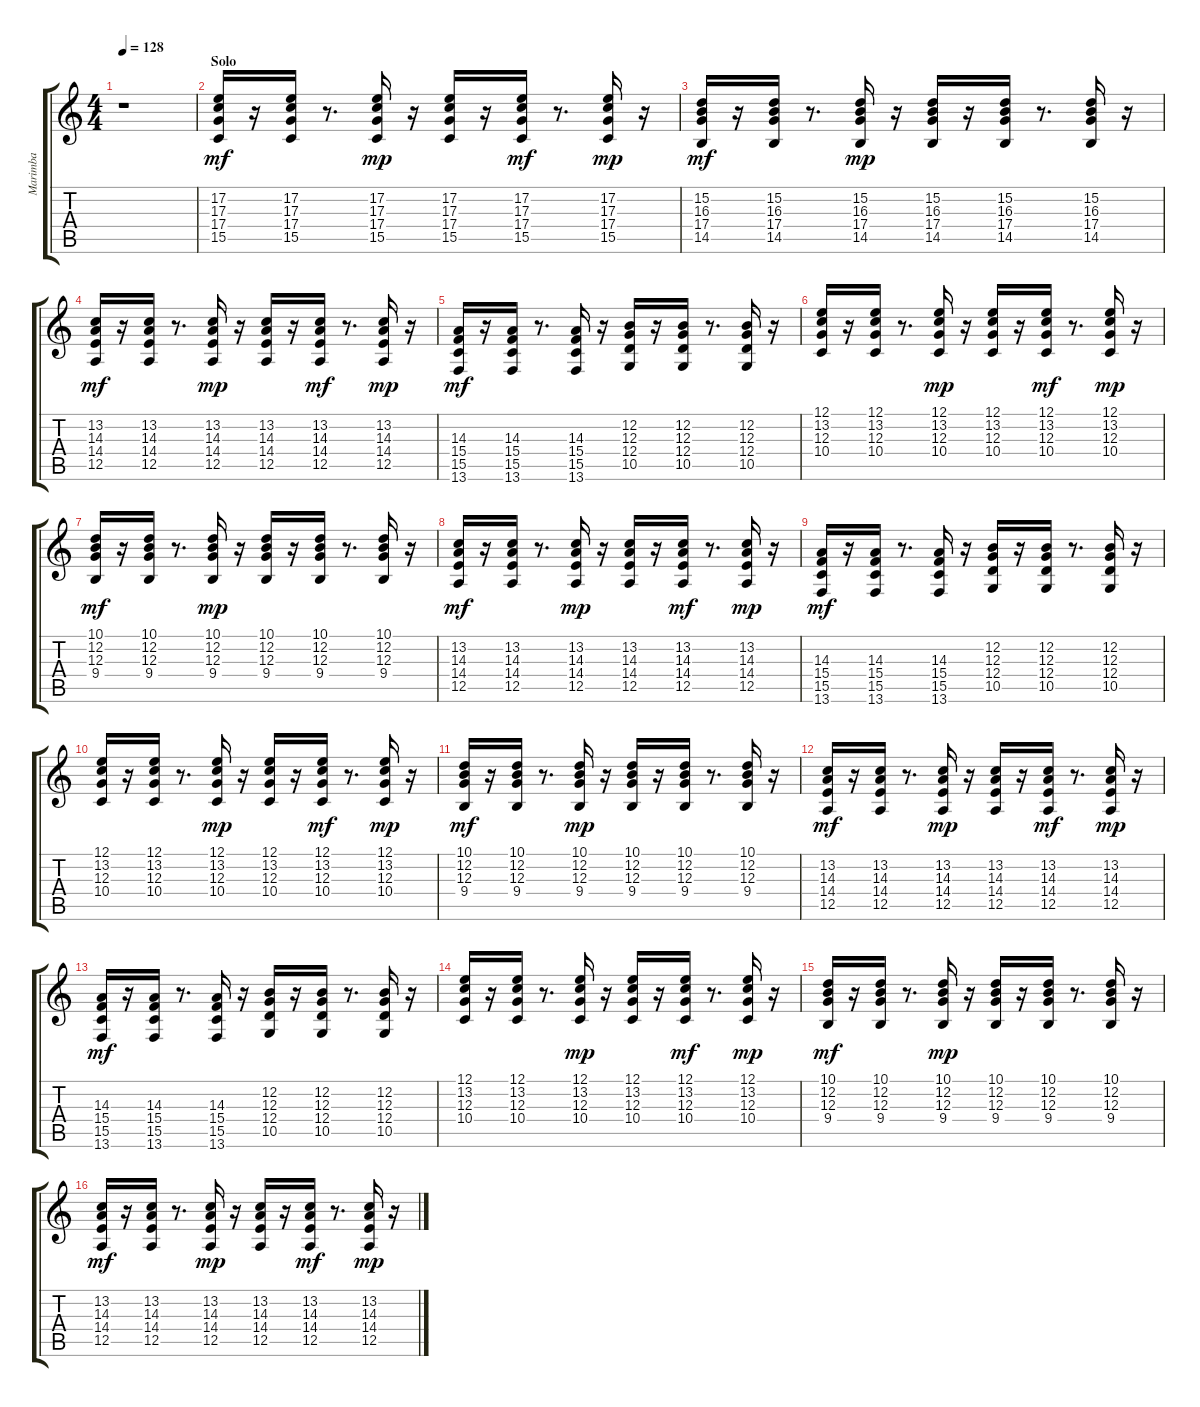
\track ("Marimba" "Marimba") {instrument marimba}
\staff {score tabs}
\tuning (E4 B3 G3 D3 A2 E2) {hide}
\ts (4 4)
\tempo 128
\clef g2
\ks c
r.1{dy mf} |
\section ("" "Solo")
(17.2 17.3 17.4 15.5).16 r.16 (17.2 17.3 17.4 15.5).16 r.8{d} (17.2 17.3 17.4 15.5).16{dy mp} r.16 (17.2 17.3 17.4 15.5).16 r.16 (17.2 17.3 17.4 15.5).16{dy mf} r.8{d} (17.2 17.3 17.4 15.5).16{dy mp} r.16 |
(15.2 16.3 17.4 14.5).16{dy mf} r.16 (15.2 16.3 17.4 14.5).16 r.8{d} (15.2 16.3 17.4 14.5).16{dy mp} r.16 (15.2 16.3 17.4 14.5).16 r.16 (15.2 16.3 17.4 14.5).16 r.8{d} (15.2 16.3 17.4 14.5).16 r.16 |
(13.2 14.3 14.4 12.5).16{dy mf} r.16 (13.2 14.3 14.4 12.5).16 r.8{d} (13.2 14.3 14.4 12.5).16{dy mp} r.16 (13.2 14.3 14.4 12.5).16 r.16 (13.2 14.3 14.4 12.5).16{dy mf} r.8{d} (13.2 14.3 14.4 12.5).16{dy mp} r.16 |
(14.3 15.4 15.5 13.6).16{dy mf} r.16 (14.3 15.4 15.5 13.6).16 r.8{d} (14.3 15.4 15.5 13.6).16 r.16 (12.2 12.3 12.4 10.5).16 r.16 (12.2 12.3 12.4 10.5).16 r.8{d} (12.2 12.3 12.4 10.5).16 r.16 |
(12.1 13.2 12.3 10.4).16 r.16 (12.1 13.2 12.3 10.4).16 r.8{d} (12.1 13.2 12.3 10.4).16{dy mp} r.16 (12.1 13.2 12.3 10.4).16 r.16 (12.1 13.2 12.3 10.4).16{dy mf} r.8{d} (12.1 13.2 12.3 10.4).16{dy mp} r.16 |
(10.1 12.2 12.3 9.4).16{dy mf} r.16 (10.1 12.2 12.3 9.4).16 r.8{d} (10.1 12.2 12.3 9.4).16{dy mp} r.16 (10.1 12.2 12.3 9.4).16 r.16 (10.1 12.2 12.3 9.4).16 r.8{d} (10.1 12.2 12.3 9.4).16 r.16 |
(13.2 14.3 14.4 12.5).16{dy mf} r.16 (13.2 14.3 14.4 12.5).16 r.8{d} (13.2 14.3 14.4 12.5).16{dy mp} r.16 (13.2 14.3 14.4 12.5).16 r.16 (13.2 14.3 14.4 12.5).16{dy mf} r.8{d} (13.2 14.3 14.4 12.5).16{dy mp} r.16 |
(14.3 15.4 15.5 13.6).16{dy mf} r.16 (14.3 15.4 15.5 13.6).16 r.8{d} (14.3 15.4 15.5 13.6).16 r.16 (12.2 12.3 12.4 10.5).16 r.16 (12.2 12.3 12.4 10.5).16 r.8{d} (12.2 12.3 12.4 10.5).16 r.16 |
(12.1 13.2 12.3 10.4).16 r.16 (12.1 13.2 12.3 10.4).16 r.8{d} (12.1 13.2 12.3 10.4).16{dy mp} r.16 (12.1 13.2 12.3 10.4).16 r.16 (12.1 13.2 12.3 10.4).16{dy mf} r.8{d} (12.1 13.2 12.3 10.4).16{dy mp} r.16 |
(10.1 12.2 12.3 9.4).16{dy mf} r.16 (10.1 12.2 12.3 9.4).16 r.8{d} (10.1 12.2 12.3 9.4).16{dy mp} r.16 (10.1 12.2 12.3 9.4).16 r.16 (10.1 12.2 12.3 9.4).16 r.8{d} (10.1 12.2 12.3 9.4).16 r.16 |
(13.2 14.3 14.4 12.5).16{dy mf} r.16 (13.2 14.3 14.4 12.5).16 r.8{d} (13.2 14.3 14.4 12.5).16{dy mp} r.16 (13.2 14.3 14.4 12.5).16 r.16 (13.2 14.3 14.4 12.5).16{dy mf} r.8{d} (13.2 14.3 14.4 12.5).16{dy mp} r.16 |
(14.3 15.4 15.5 13.6).16{dy mf} r.16 (14.3 15.4 15.5 13.6).16 r.8{d} (14.3 15.4 15.5 13.6).16 r.16 (12.2 12.3 12.4 10.5).16 r.16 (12.2 12.3 12.4 10.5).16 r.8{d} (12.2 12.3 12.4 10.5).16 r.16 |
(12.1 13.2 12.3 10.4).16 r.16 (12.1 13.2 12.3 10.4).16 r.8{d} (12.1 13.2 12.3 10.4).16{dy mp} r.16 (12.1 13.2 12.3 10.4).16 r.16 (12.1 13.2 12.3 10.4).16{dy mf} r.8{d} (12.1 13.2 12.3 10.4).16{dy mp} r.16 |
(10.1 12.2 12.3 9.4).16{dy mf} r.16 (10.1 12.2 12.3 9.4).16 r.8{d} (10.1 12.2 12.3 9.4).16{dy mp} r.16 (10.1 12.2 12.3 9.4).16 r.16 (10.1 12.2 12.3 9.4).16 r.8{d} (10.1 12.2 12.3 9.4).16 r.16 |
(13.2 14.3 14.4 12.5).16{dy mf} r.16 (13.2 14.3 14.4 12.5).16 r.8{d} (13.2 14.3 14.4 12.5).16{dy mp} r.16 (13.2 14.3 14.4 12.5).16 r.16 (13.2 14.3 14.4 12.5).16{dy mf} r.8{d} (13.2 14.3 14.4 12.5).16{dy mp} r.16
